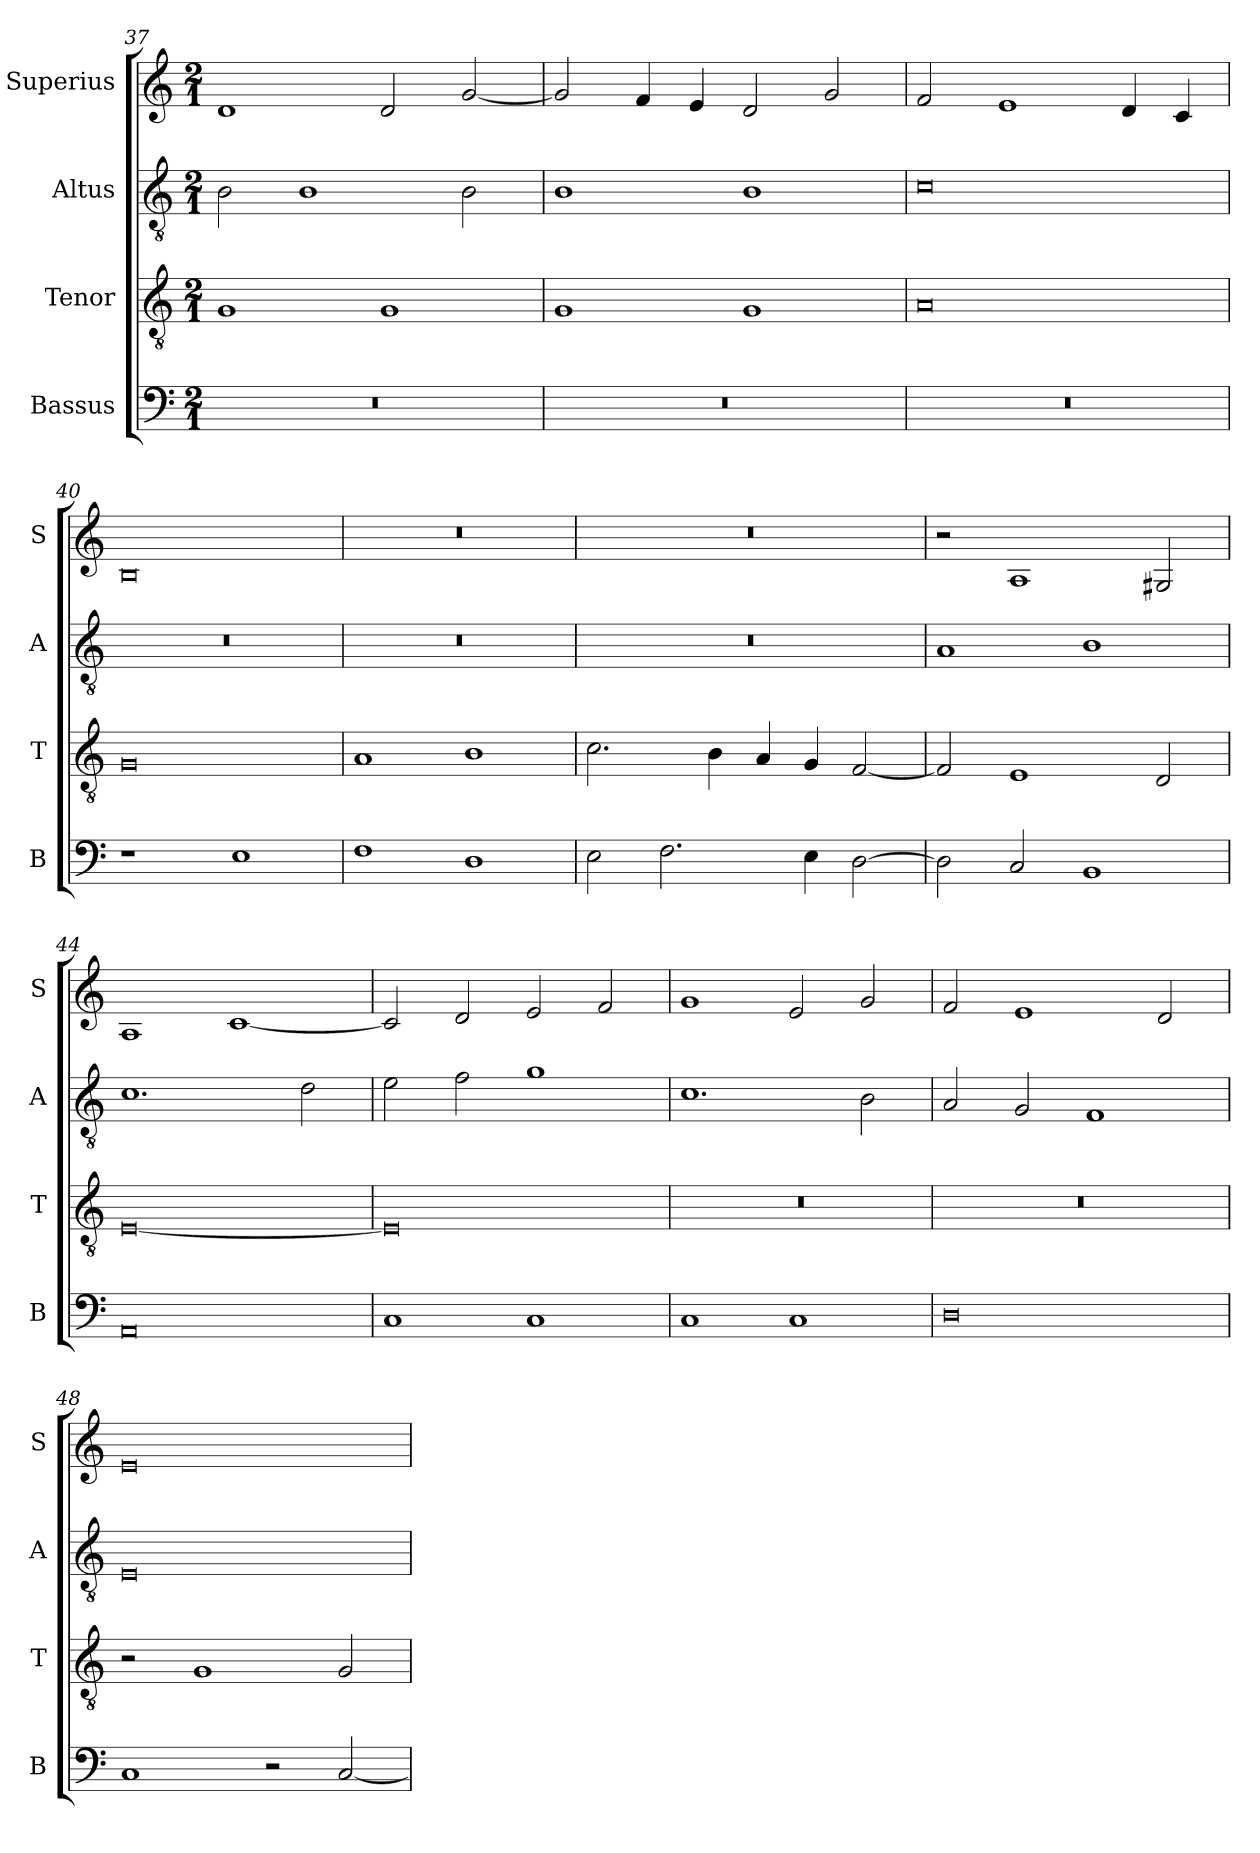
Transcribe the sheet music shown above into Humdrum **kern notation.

**kern	**kern	**kern	**kern
*part4	*part3	*part2	*part1
*staff4	*staff3	*staff2	*staff1
*I"Bassus	*I"Tenor	*I"Altus	*I"Superius
*I'B	*I'T	*I'A	*I'S
*clefF4	*clefGv2	*clefGv2	*clefG2
*k[]	*k[]	*k[]	*k[]
*M2/1	*M2/1	*M2/1	*M2/1
=37	=37	=37	=37
0r	1G	2B\	1d
.	.	1B	.
.	1G	.	2d/
.	.	2B\	[2g/
=38	=38	=38	=38
0r	1G	1B	2g/]
.	.	.	4f/
.	.	.	4e/
.	1G	1B	2d/
.	.	.	2g/
=39	=39	=39	=39
0r	0A	0c	2f/
.	.	.	1e
.	.	.	4d/
.	.	.	4c/
=40	=40	=40	=40
1r	0G	0r	0B
1E	.	.	.
=41	=41	=41	=41
1F	1A	0r	0r
1D	1B	.	.
=42	=42	=42	=42
2E\	2.c\	0r	0r
2.F\	.	.	.
.	4B\	.	.
.	4A/	.	.
4E\	4G/	.	.
[2D\	[2F/	.	.
=43	=43	=43	=43
2D\]	2F/]	1A	2r
2C/	1E	.	1A
1BB	.	1B	.
.	2D/	.	2G#X/
=44	=44	=44	=44
0AA	[0E	1.c	1A
.	.	.	[1c
.	.	2d\	.
=45	=45	=45	=45
1C	0E]	2e\	2c/]
.	.	2f\	2d/
1C	.	1g	2e/
.	.	.	2f/
=46	=46	=46	=46
1C	0r	1.c	1g
1C	.	.	2e/
.	.	2B\	2g/
=47	=47	=47	=47
0D	0r	2A/	2f/
.	.	2G/	1e
.	.	1F	.
.	.	.	2d/
=48	=48	=48	=48
1C	2r	0E	0e
.	1G	.	.
2r	.	.	.
[2C/	2G/	.	.
=	=	=	=
*-	*-	*-	*-
